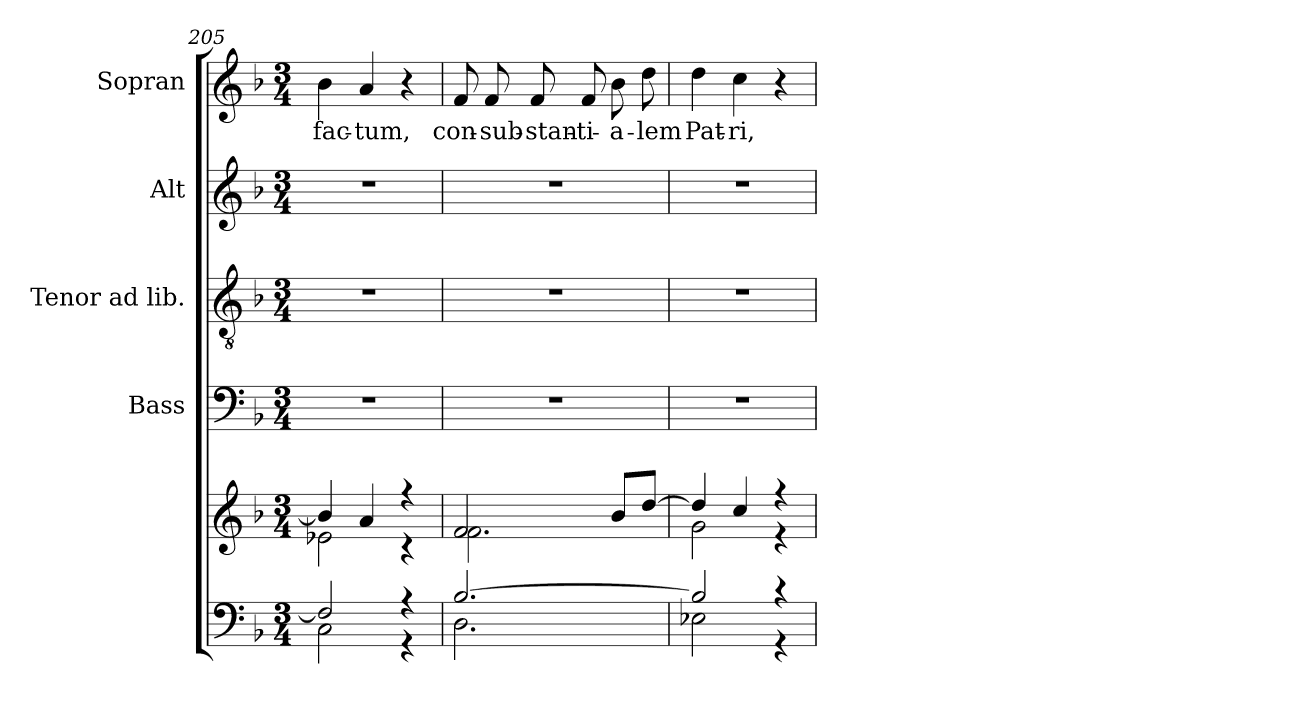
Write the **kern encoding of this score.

**kern	**kern	**kern	**kern	**kern	**kern	**text
*part5	*part5	*part4	*part3	*part2	*part1	*part1
*staff6	*staff5	*staff4	*staff3	*staff2	*staff1	*staff1
*	*	*I"Bass	*I"Tenor ad lib.	*I"Alt	*I"Sopran	*
*	*	*I'B.	*I'T.	*I'A.	*I'S.	*
*clefF4	*clefG2	*clefF4	*clefGv2	*clefG2	*clefG2	*
*k[b-]	*k[b-]	*k[b-]	*k[b-]	*k[b-]	*k[b-]	*
*F:	*F:	*F:	*F:	*F:	*F:	*
*M3/4	*M3/4	*M3/4	*M3/4	*M3/4	*M3/4	*
=205	=205	=205	=205	=205	=205	=205
*^	*^	*	*	*	*	*
!	!	!	!	!	!	!	!	!LO:LY:b
2F/]	2C\	4b-/]	2e-X\	2.r	2.r	2.r	4b-\	fac-
!	!	!	!	!	!	!	!	!LO:LY:b
.	.	4a/	.	.	.	.	4a/	-tum,
4r	4r	4r	4r	.	.	.	4r	.
=206	=206	=206	=206	=206	=206	=206	=206	=206
!	!	!	!	!	!	!	!	!LO:LY:b
[>2.B-/	2.D\	2f/	2.f\	2.r	2.r	2.r	8f/	con-
!	!	!	!	!	!	!	!	!LO:LY:b
.	.	.	.	.	.	.	8f/	-sub-
!	!	!	!	!	!	!	!	!LO:LY:b
.	.	.	.	.	.	.	8f/	-stan-
!	!	!	!	!	!	!	!	!LO:LY:b
.	.	.	.	.	.	.	8f/	-ti-
!	!	!	!	!	!	!	!	!LO:LY:b
.	.	8b-/L	.	.	.	.	8b-\	-a-
!	!	!	!	!	!	!	!	!LO:LY:b
.	.	[>8dd/J	.	.	.	.	8dd\	-lem
!!LO:PB:g=z
=207	=207	=207	=207	=207	=207	=207	=207	=207
!	!	!	!	!	!	!	!	!LO:LY:b
2B-/]	2E-X\	4dd/]	2g\	2.r	2.r	2.r	4dd\	Pat-
!	!	!	!	!	!	!	!	!LO:LY:b
.	.	4cc/	.	.	.	.	4cc\	-ri,
4r	4r	4r	4r	.	.	.	4r	.
*v	*v	*	*	*	*	*	*	*
*	*v	*v	*	*	*	*	*
=	=	=	=	=	=	=
*-	*-	*-	*-	*-	*-	*-
